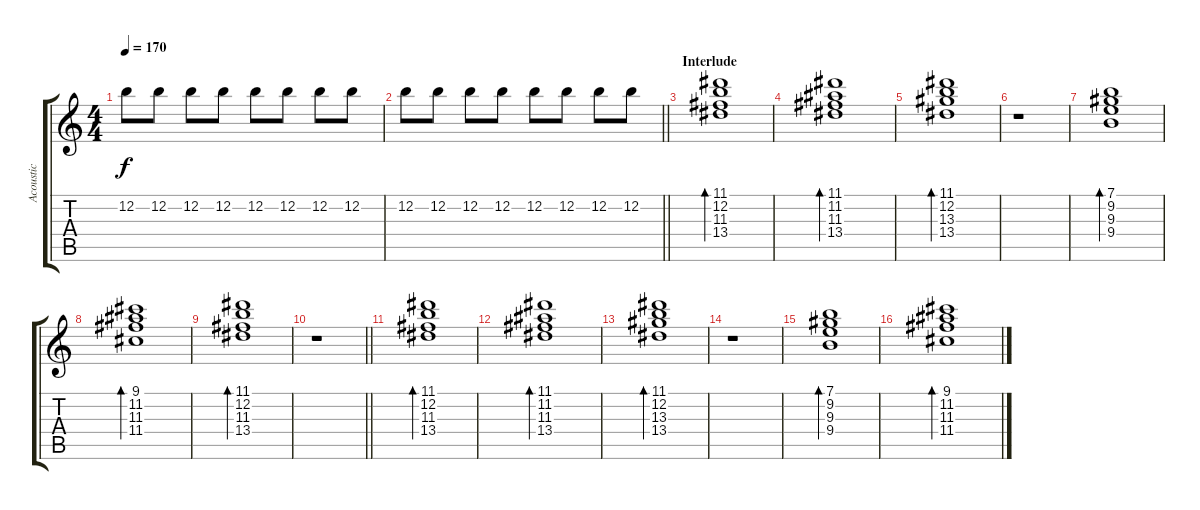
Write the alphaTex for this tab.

\track ("Acoustic" "Acoustic") {instrument acousticguitarsteel}
\staff {score tabs}
\tuning (E4 B3 G3 D3 A2 E2) {hide}
\ts (4 4)
\tempo 170
\clef g2
\ks c
12.2.8{dy f} 12.2.8 12.2.8 12.2.8 12.2.8 12.2.8 12.2.8 12.2.8 |
\barLineRight lightlight
12.2.8 12.2.8 12.2.8 12.2.8 12.2.8 12.2.8 12.2.8 12.2.8 |
\section ("" "Interlude")
(11.1 12.2 11.3 13.4).1{bd 480} |
(11.1 11.2 11.3 13.4).1{bd 480} |
(11.1 12.2 13.3 13.4).1{bd 480} |
r.1 |
(7.1 9.2 9.3 9.4).1{bd 480} |
(9.1 11.2 11.3 11.4).1{bd 480} |
(11.1 12.2 11.3 13.4).1{bd 480} |
\barLineRight lightlight
r.1 |
(11.1 12.2 11.3 13.4).1{bd 480} |
(11.1 11.2 11.3 13.4).1{bd 480} |
(11.1 12.2 13.3 13.4).1{bd 480} |
r.1 |
(7.1 9.2 9.3 9.4).1{bd 480} |
(9.1 11.2 11.3 11.4).1{bd 480}
